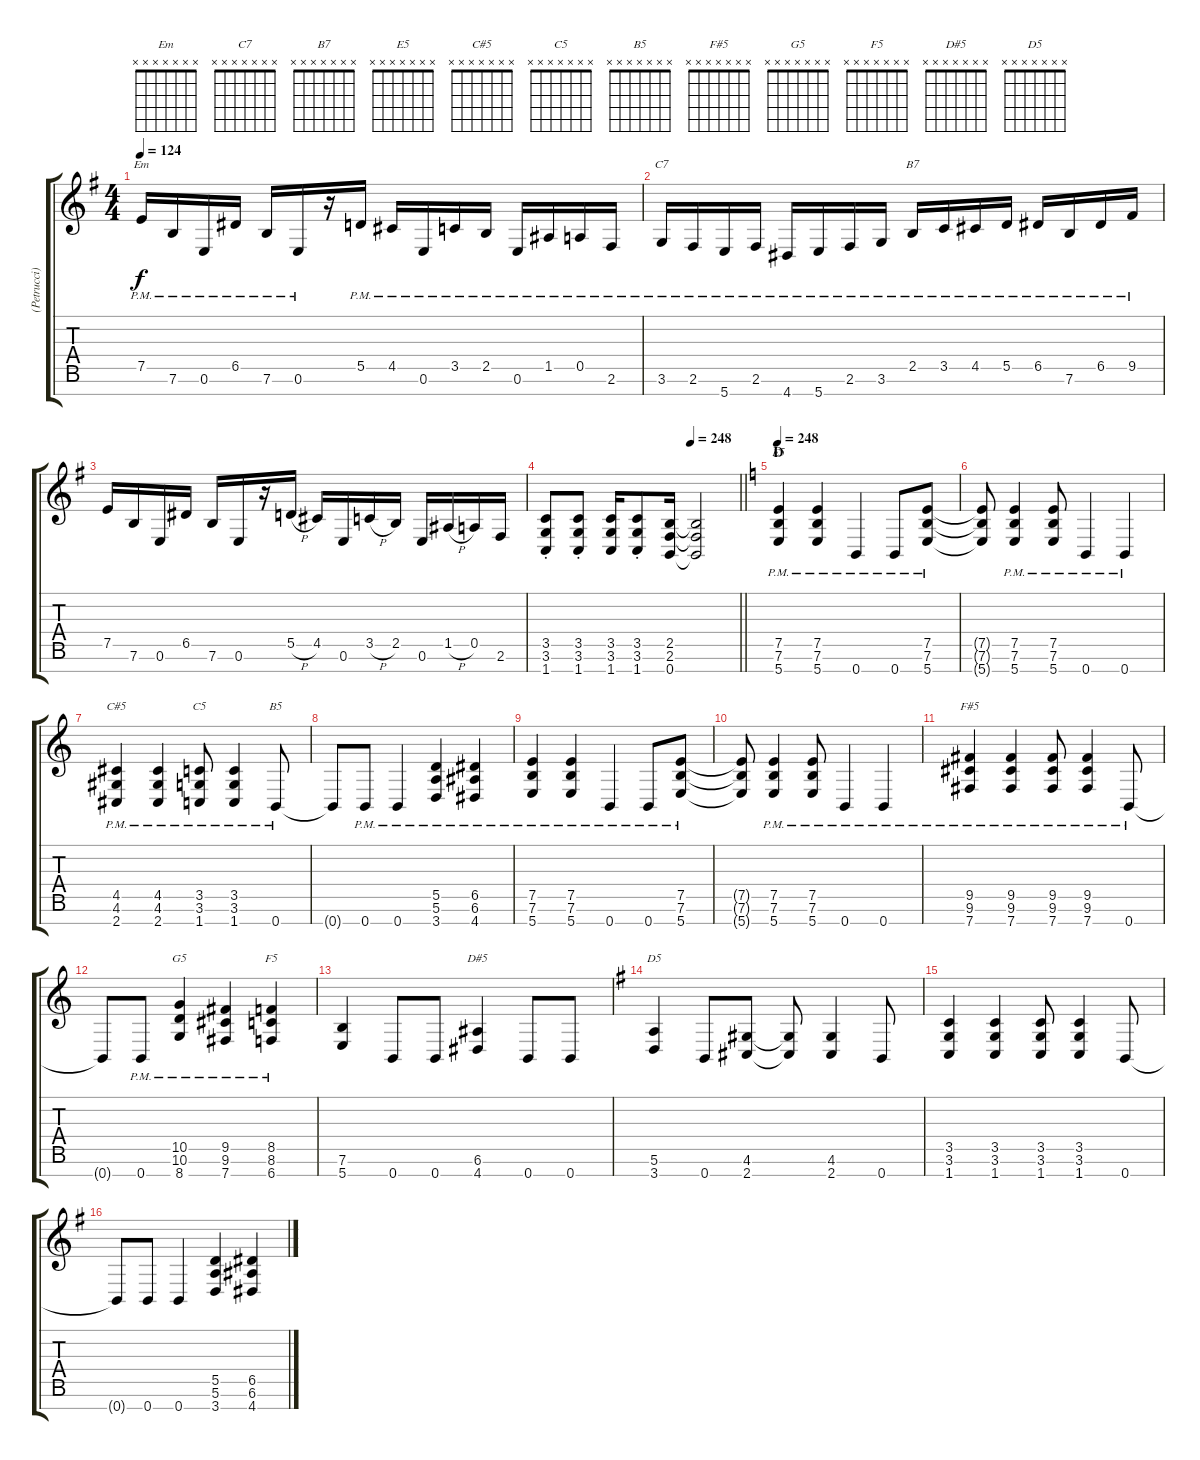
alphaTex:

\track ("(Petrucci) Elec. Gtr. 2" "(Petrucci)") {instrument distortionguitar}
\staff {score tabs}
\tuning (E4 B3 G3 D3 A2 E2 B1) {hide}
\chord ("Em" x x x x x x x)
\chord ("C7" x x x x x x x)
\chord ("B7" x x x x x x x)
\chord ("E5" x x x x x x x)
\chord ("C#5" x x x x x x x)
\chord ("C5" x x x x x x x)
\chord ("B5" x x x x x x x)
\chord ("F#5" x x x x x x x)
\chord ("G5" x x x x x x x)
\chord ("F5" x x x x x x x)
\chord ("D#5" x x x x x x x)
\chord ("D5" x x x x x x x)
\ts (4 4)
\tempo 124
\clef g2
\ks eminor
7.5{pm}.16{ch "Em" dy f} 7.6{pm}.16 0.6{pm}.16 6.5{pm}.16 7.6{pm}.16 0.6{pm}.16 r.16 5.5{pm}.16 4.5{pm}.16 0.6{pm}.16 3.5{pm}.16 2.5{pm}.16 0.6{pm}.16 1.5{pm}.16 0.5{pm}.16 2.6{pm}.16 |
3.6{pm}.16{ch "C7"} 2.6{pm}.16 5.7{pm}.16 2.6{pm}.16 4.7{pm}.16 5.7{pm}.16 2.6{pm}.16 3.6{pm}.16 2.5{pm}.16{ch "B7"} 3.5{pm}.16 4.5{pm}.16 5.5{pm}.16 6.5{pm}.16 7.6{pm}.16 6.5{pm}.16 9.5{pm}.16 |
7.5.16 7.6.16 0.6.16 6.5.16 7.6.16 0.6.16 r.16 5.5{h}.16 4.5.16 0.6.16 3.5{h}.16 2.5.16 0.6.16 1.5{h}.16 0.5.16 2.6.16 |
\tempo (248 0.75)
\barLineRight lightlight
(3.5{st} 3.6{st} 1.7{st}).8 (3.5{st} 3.6{st} 1.7{st}).8 (3.5 3.6 1.7).16 (3.5{st} 3.6{st} 1.7{st}).8 (2.5 2.6 0.7).16 (2.5{t} 2.6{t} 0.7{t}).2 |
\section ("" "D")
\tempo 248
\ks c
(7.5{pm} 7.6{pm} 5.7{pm}).4{ch "E5"} (7.5{pm} 7.6{pm} 5.7{pm}).4 0.7{pm}.4 0.7{pm}.8 (7.5{pm} 7.6{pm} 5.7{pm}).8 |
(7.5{t} 7.6{t} 5.7{t}).8 (7.5{pm} 7.6{pm} 5.7{pm}).4 (7.5{pm} 7.6{pm} 5.7{pm}).8 0.7{pm}.4 0.7{pm}.4 |
(4.5{pm} 4.6{pm} 2.7{pm}).4{ch "C#5"} (4.5{pm} 4.6{pm} 2.7{pm}).4 (3.5{pm} 3.6{pm} 1.7{pm}).8{ch "C5"} (3.5{pm} 3.6{pm} 1.7{pm}).4 0.7{pm}.8{ch "B5"} |
0.7{t}.8 0.7{pm}.8 0.7{pm}.4 (5.5{pm} 5.6{pm} 3.7{pm}).4 (6.5{pm} 6.6{pm} 4.7{pm}).4 |
(7.5{pm} 7.6{pm} 5.7{pm}).4 (7.5{pm} 7.6{pm} 5.7{pm}).4 0.7{pm}.4 0.7{pm}.8 (7.5{pm} 7.6{pm} 5.7{pm}).8 |
(7.5{t} 7.6{t} 5.7{t}).8 (7.5{pm} 7.6{pm} 5.7{pm}).4 (7.5{pm} 7.6{pm} 5.7{pm}).8 0.7{pm}.4 0.7{pm}.4 |
(9.5{pm} 9.6{pm} 7.7{pm}).4{ch "F#5"} (9.5{pm} 9.6{pm} 7.7{pm}).4 (9.5{pm} 9.6{pm} 7.7{pm}).8 (9.5{pm} 9.6{pm} 7.7{pm}).4 0.7{pm}.8 |
0.7{t}.8 0.7{pm}.8 (10.5{pm} 10.6{pm} 8.7{pm}).4{ch "G5"} (9.5{pm} 9.6{pm} 7.7{pm}).4 (8.5{pm} 8.6{pm} 6.7{pm}).4{ch "F5"} |
(7.6 5.7).4 0.7.8 0.7.8 (6.6 4.7).4{ch "D#5"} 0.7.8 0.7.8 |
\ks eminor
(5.6 3.7).4{ch "D5"} 0.7.8 (4.6 2.7).8 (4.6{t} 2.7{t}).8 (4.6 2.7).4 0.7.8 |
(3.5 3.6 1.7).4 (3.5 3.6 1.7).4 (3.5 3.6 1.7).8 (3.5 3.6 1.7).4 0.7.8 |
0.7{t}.8 0.7.8 0.7.4 (5.5 5.6 3.7).4 (6.5 6.6 4.7).4
